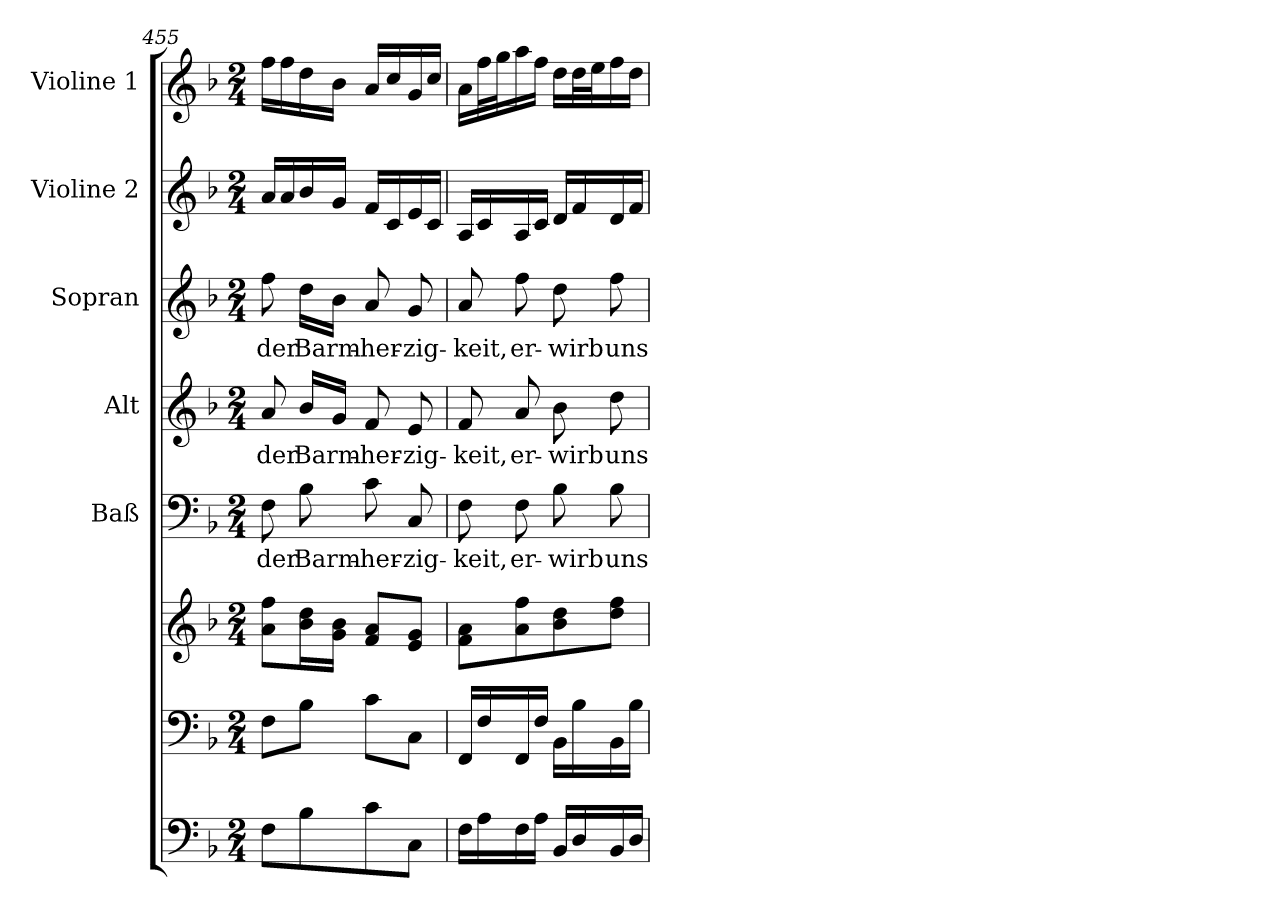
**kern	**kern	**kern	**kern	**text	**kern	**text	**kern	**text	**kern	**kern
*part7	*part6	*part6	*part5	*part5	*part4	*part4	*part3	*part3	*part2	*part1
*staff8	*staff7	*staff6	*staff5	*staff5	*staff4	*staff4	*staff3	*staff3	*staff2	*staff1
*	*	*	*I"Baß	*	*I"Alt	*	*I"Sopran	*	*I"Violine 2	*I"Violine 1
*	*	*	*	*	*	*	*	*	*I'Vln	*I'Vln
!!LO:PB:g=z
*clefF4	*clefF4	*clefG2	*clefF4	*	*clefG2	*	*clefG2	*	*clefG2	*clefG2
*ITrd7c12	*	*	*	*	*	*	*	*	*	*
*k[b-]	*k[b-]	*k[b-]	*k[b-]	*	*k[b-]	*	*k[b-]	*	*k[b-]	*k[b-]
*F:	*F:	*F:	*F:	*	*F:	*	*F:	*	*F:	*F:
*M2/4	*M2/4	*M2/4	*M2/4	*	*M2/4	*	*M2/4	*	*M2/4	*M2/4
=455	=455	=455	=455	=455	=455	=455	=455	=455	=455	=455
!	!	!	!	!LO:LY:b	!	!LO:LY:b	!	!LO:LY:b	!	!
8FF\L	8F\L	8a\ 8ff\L	8F\	der	8a/	der	8ff\	der	16a/LL	16ff\LL
.	.	.	.	.	.	.	.	.	16a/	16ff\
!	!	!	!	!LO:LY:b	!	!LO:LY:b	!	!LO:LY:b	!	!
8BB-\	8B-\J	16b-\ 16dd\L	8B-\	Barm-	16b-/LL	Barm-	16dd\LL	Barm-	16b-/	16dd\
.	.	16g\ 16b-\JJ	.	.	16g/JJ	.	16b-\JJ	.	16g/JJ	16b-\JJ
!	!	!	!	!LO:LY:b	!	!LO:LY:b	!	!LO:LY:b	!	!
8C\	8c\L	8f/ 8a/L	8c\	-her-	8f/	-her-	8a/	-her-	16f/LL	16a/LL
.	.	.	.	.	.	.	.	.	16c/	16cc/
!	!	!	!	!LO:LY:b	!	!LO:LY:b	!	!LO:LY:b	!	!
8CC\J	8C\J	8e/ 8g/J	8C/	-zig-	8e/	-zig-	8g/	-zig-	16e/	16g/
.	.	.	.	.	.	.	.	.	16c/JJ	16cc/JJ
=456	=456	=456	=456	=456	=456	=456	=456	=456	=456	=456
!	!	!	!	!LO:LY:b	!	!LO:LY:b	!	!LO:LY:b	!	!
16FF\LL	16FF/LL	8f\ 8a\L	8F\	-keit,	8f/	-keit,	8a/	-keit,	16A/LL	16a\LL
16AA\	16F/	.	.	.	.	.	.	.	16c/	32ff\L
.	.	.	.	.	.	.	.	.	.	32gg\J
!	!	!	!	!LO:LY:b	!	!LO:LY:b	!	!LO:LY:b	!	!
16FF\	16FF/	8a\ 8ff\	8F\	er-	8a/	er-	8ff\	er-	16A/	16aa\
16AA\JJ	16F/JJ	.	.	.	.	.	.	.	16c/JJ	16ff\JJ
!	!	!	!	!LO:LY:b	!	!LO:LY:b	!	!LO:LY:b	!	!
16BBB-/LL	16BB-\LL	8b-\ 8dd\	8B-\	-wirb	8b-\	-wirb	8dd\	-wirb	16d/LL	16dd\LL
16DD/	16B-\	.	.	.	.	.	.	.	16f/	32dd\L
.	.	.	.	.	.	.	.	.	.	32ee\J
!	!	!	!	!LO:LY:b	!	!LO:LY:b	!	!LO:LY:b	!	!
16BBB-/	16BB-\	8dd\ 8ff\J	8B-\	uns	8dd\	uns	8ff\	uns	16d/	16ff\
16DD/JJ	16B-\JJ	.	.	.	.	.	.	.	16f/JJ	16dd\JJ
=	=	=	=	=	=	=	=	=	=	=
*-	*-	*-	*-	*-	*-	*-	*-	*-	*-	*-
